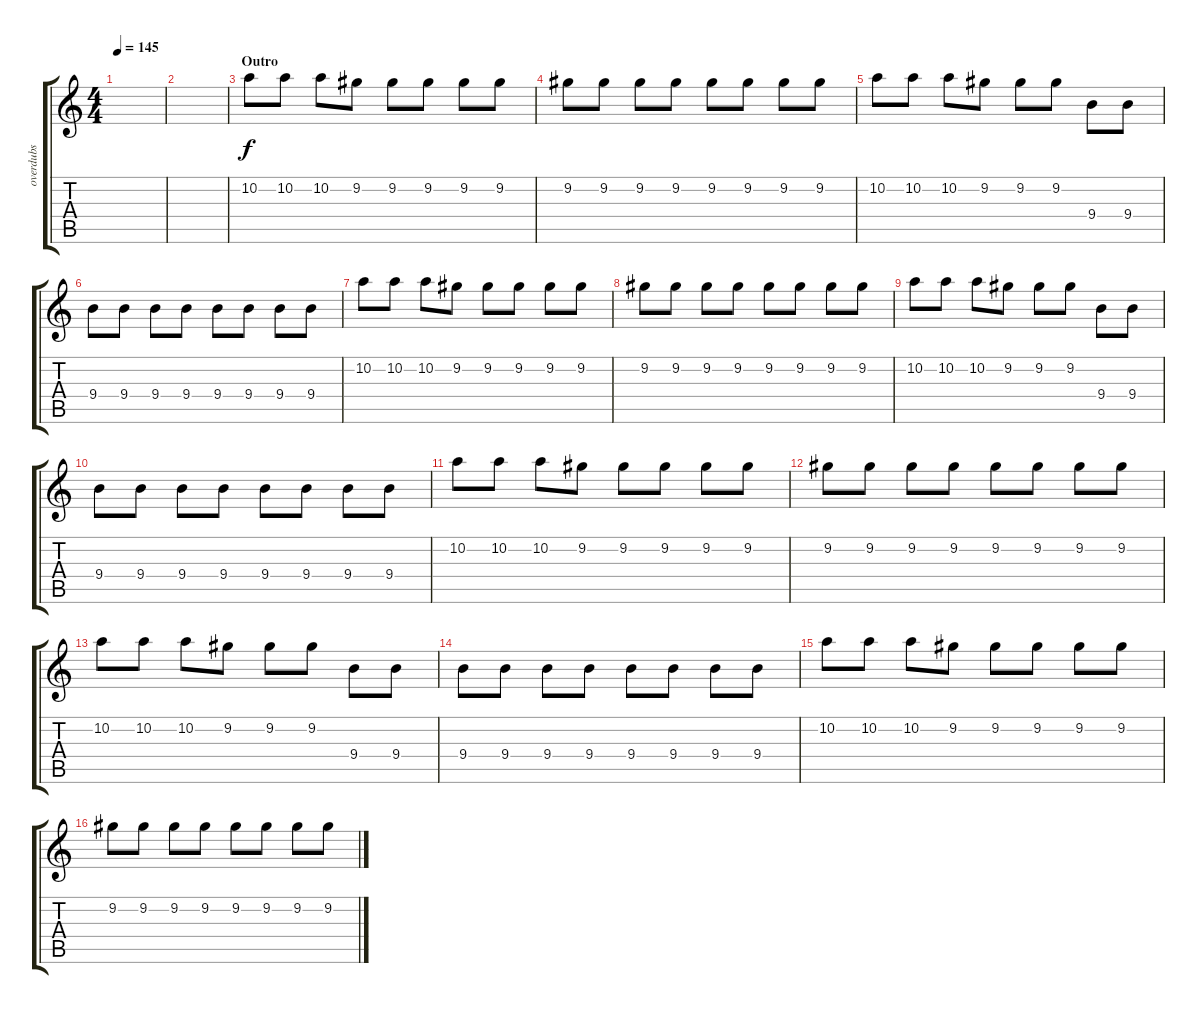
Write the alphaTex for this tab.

\track ("overdubs" "overdubs") {instrument overdrivenguitar}
\staff {score tabs}
\tuning (E4 B3 G3 D3 A2 E2) {hide}
\ts (4 4)
\tempo 145
\clef g2
\ks c
|
|
\section ("" "Outro")
10.2.8{volume 13} 10.2.8 10.2.8 9.2.8 9.2.8 9.2.8 9.2.8 9.2.8 |
9.2.8 9.2.8 9.2.8 9.2.8 9.2.8 9.2.8 9.2.8 9.2.8 |
10.2.8 10.2.8 10.2.8 9.2.8 9.2.8 9.2.8 9.4.8 9.4.8 |
9.4.8 9.4.8 9.4.8 9.4.8 9.4.8 9.4.8 9.4.8 9.4.8 |
10.2.8 10.2.8 10.2.8 9.2.8 9.2.8 9.2.8 9.2.8 9.2.8 |
9.2.8 9.2.8 9.2.8 9.2.8 9.2.8 9.2.8 9.2.8 9.2.8 |
10.2.8 10.2.8 10.2.8 9.2.8 9.2.8 9.2.8 9.4.8 9.4.8 |
9.4.8 9.4.8 9.4.8 9.4.8 9.4.8 9.4.8 9.4.8 9.4.8 |
10.2.8 10.2.8 10.2.8 9.2.8 9.2.8 9.2.8 9.2.8 9.2.8 |
9.2.8 9.2.8 9.2.8 9.2.8 9.2.8 9.2.8 9.2.8 9.2.8 |
10.2.8 10.2.8 10.2.8 9.2.8 9.2.8 9.2.8 9.4.8 9.4.8 |
9.4.8 9.4.8 9.4.8 9.4.8 9.4.8 9.4.8 9.4.8 9.4.8 |
10.2.8 10.2.8 10.2.8 9.2.8 9.2.8 9.2.8 9.2.8 9.2.8 |
9.2.8 9.2.8 9.2.8 9.2.8 9.2.8 9.2.8 9.2.8 9.2.8
